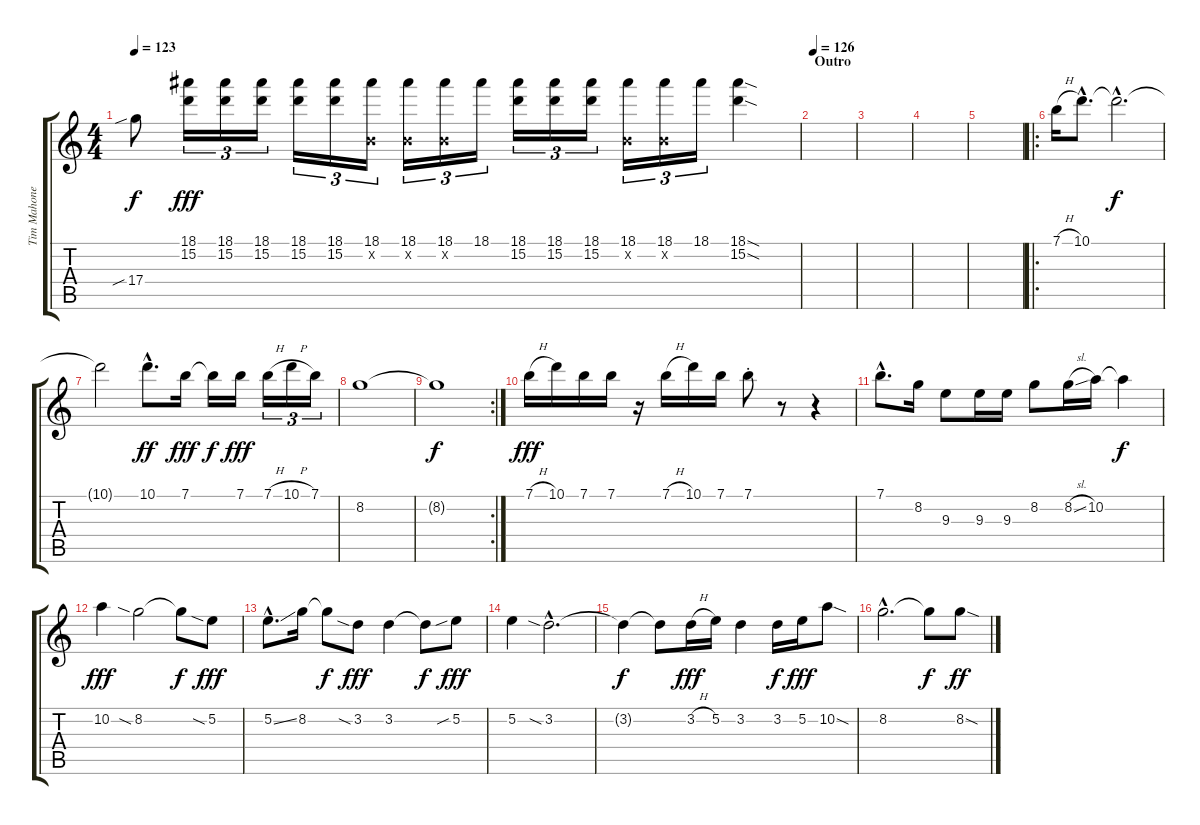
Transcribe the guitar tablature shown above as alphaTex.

\track ("Tim Mahoney (Lead Guitar)" "Tim Mahone") {instrument electricguitarjazz}
\staff {score tabs}
\tuning (E4 B3 G3 D3 A2 E2) {hide}
\ts (4 4)
\tempo 123
\clef g2
\ks c
17.4{sib}.8{dy f} (18.1 15.2).16{tu (3 2) dy fff} (18.1 15.2).16{tu (3 2)} (18.1 15.2).16{tu (3 2)} (18.1 15.2).16{tu (3 2)} (18.1 15.2).16{tu (3 2)} (18.1 0.2{x}).16{tu (3 2)} (18.1 0.2{x}).16{tu (3 2)} (18.1 0.2{x}).16{tu (3 2)} 18.1.16{tu (3 2)} (18.1 15.2).16{tu (3 2)} (18.1 15.2).16{tu (3 2)} (18.1 15.2).16{tu (3 2)} (18.1 0.2{x}).16{tu (3 2)} (18.1 0.2{x}).16{tu (3 2)} 18.1.16{tu (3 2)} (18.1{sod} 15.2{sod}).4 |
\section ("" "Outro")
\tempo 126
|
|
|
|
\ro
\section ("" "")
7.1{h}.16 10.1{hac}.8{d} 10.1{hac t}.2{d dy f} |
10.1{t}.2 10.1{hac}.8{d dy ff} 7.1.16{dy fff} 7.1{t}.16{dy f} 7.1.16{dy fff} 7.1{h}.16{tu (3 2)} 10.1{h}.16{tu (3 2)} 7.1.16{tu (3 2)} |
8.2.1 |
\rc 2
8.2{t}.1{dy f} |
\section ("" "")
7.1{h}.16{dy fff} 10.1.16 7.1.16 7.1.16 r.16 7.1{h}.16 10.1.16 7.1.16 7.1{st}.8 r.8 r.4 |
7.1{hac}.8{d} 8.2.16 9.3.8 9.3.16 9.3.16 8.2.8 8.2{sl}.16 10.2.16 10.2{t}.4{dy f} |
10.2.4{dy fff} 8.2{sia}.2 8.2{t}.8{dy f} 5.2{sia}.8{dy fff} |
5.2{ss hac}.8{d} 8.2.16 8.2{t}.8{dy f} 3.2{sia}.8{dy fff} 3.2.4 3.2{t}.8{dy f} 5.2{sib}.8{dy fff} |
5.2.4 3.2{sia hac}.2{d} |
3.2{t}.4{dy f} 3.2{t}.8 3.2{h}.16{dy fff} 5.2.16 3.2.4 3.2.16{dy f} 5.2.16{dy fff} 10.2{sod}.8 |
8.2{hac}.2{d} 8.2{t}.8{dy f} 8.2{sod}.8{dy ff}
